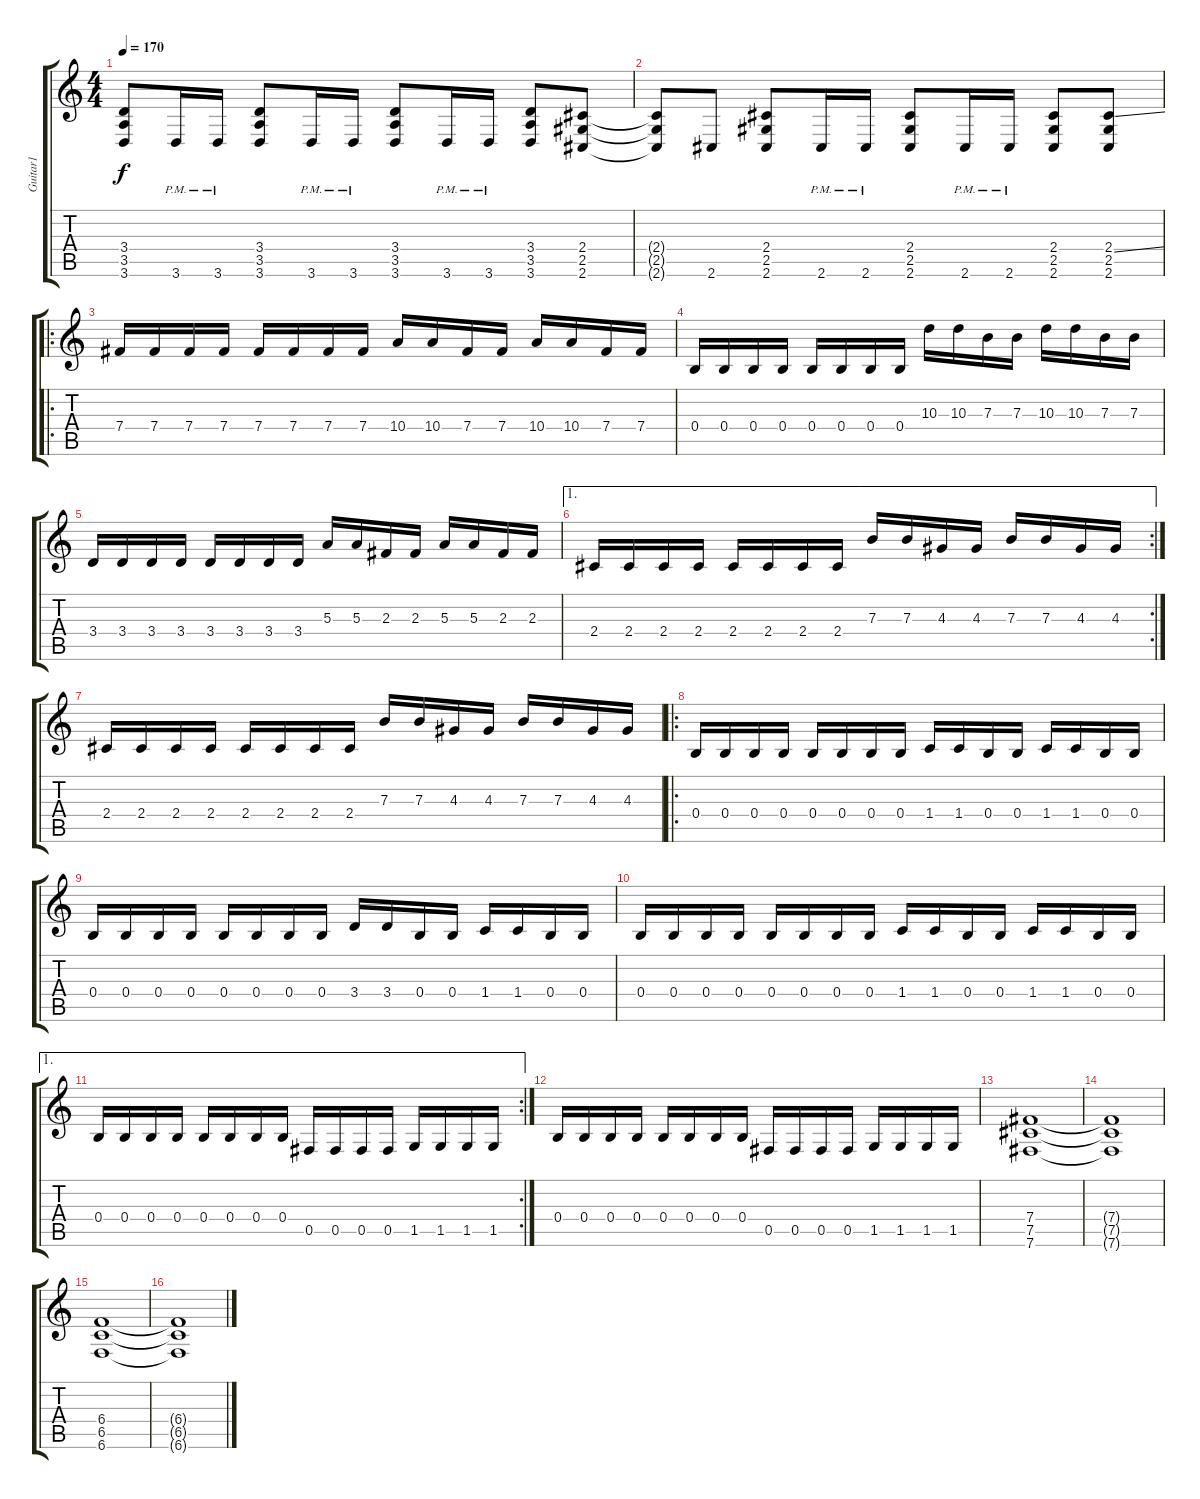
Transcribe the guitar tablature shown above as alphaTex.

\track ("Guitar1" "Guitar1") {instrument distortionguitar}
\staff {score tabs}
\tuning (Db4 Ab3 E3 B2 Gb2 B1) {hide}
\ts (4 4)
\tempo 170
\clef g2
\ks c
(3.4 3.5 3.6).8{dy f} 3.6{pm}.16 3.6{pm}.16 (3.4 3.5 3.6).8 3.6{pm}.16 3.6{pm}.16 (3.4 3.5 3.6).8 3.6{pm}.16 3.6{pm}.16 (3.4 3.5 3.6).8 (2.4 2.5 2.6).8 |
(2.4{t} 2.5{t} 2.6{t}).8 2.6.8 (2.4 2.5 2.6).8 2.6{pm}.16 2.6{pm}.16 (2.4 2.5 2.6).8 2.6{pm}.16 2.6{pm}.16 (2.4 2.5 2.6).8 (2.4{ss} 2.5 2.6).8 |
\ro
7.4.16 7.4.16 7.4.16 7.4.16 7.4.16 7.4.16 7.4.16 7.4.16 10.4.16 10.4.16 7.4.16 7.4.16 10.4.16 10.4.16 7.4.16 7.4.16 |
0.4.16 0.4.16 0.4.16 0.4.16 0.4.16 0.4.16 0.4.16 0.4.16 10.3.16 10.3.16 7.3.16 7.3.16 10.3.16 10.3.16 7.3.16 7.3.16 |
3.4.16 3.4.16 3.4.16 3.4.16 3.4.16 3.4.16 3.4.16 3.4.16 5.3.16 5.3.16 2.3.16 2.3.16 5.3.16 5.3.16 2.3.16 2.3.16 |
\ae 1
\rc 2
2.4.16 2.4.16 2.4.16 2.4.16 2.4.16 2.4.16 2.4.16 2.4.16 7.3.16 7.3.16 4.3.16 4.3.16 7.3.16 7.3.16 4.3.16 4.3.16 |
2.4.16 2.4.16 2.4.16 2.4.16 2.4.16 2.4.16 2.4.16 2.4.16 7.3.16 7.3.16 4.3.16 4.3.16 7.3.16 7.3.16 4.3.16 4.3.16 |
\ro
0.4.16 0.4.16 0.4.16 0.4.16 0.4.16 0.4.16 0.4.16 0.4.16 1.4.16 1.4.16 0.4.16 0.4.16 1.4.16 1.4.16 0.4.16 0.4.16 |
0.4.16 0.4.16 0.4.16 0.4.16 0.4.16 0.4.16 0.4.16 0.4.16 3.4.16 3.4.16 0.4.16 0.4.16 1.4.16 1.4.16 0.4.16 0.4.16 |
0.4.16 0.4.16 0.4.16 0.4.16 0.4.16 0.4.16 0.4.16 0.4.16 1.4.16 1.4.16 0.4.16 0.4.16 1.4.16 1.4.16 0.4.16 0.4.16 |
\ae 1
\rc 2
0.4.16 0.4.16 0.4.16 0.4.16 0.4.16 0.4.16 0.4.16 0.4.16 0.5.16 0.5.16 0.5.16 0.5.16 1.5.16 1.5.16 1.5.16 1.5.16 |
0.4.16 0.4.16 0.4.16 0.4.16 0.4.16 0.4.16 0.4.16 0.4.16 0.5.16 0.5.16 0.5.16 0.5.16 1.5.16 1.5.16 1.5.16 1.5.16 |
(7.4 7.5 7.6).1 |
(7.4{t} 7.5{t} 7.6{t}).1 |
(6.4 6.5 6.6).1 |
(6.4{t} 6.5{t} 6.6{t}).1
